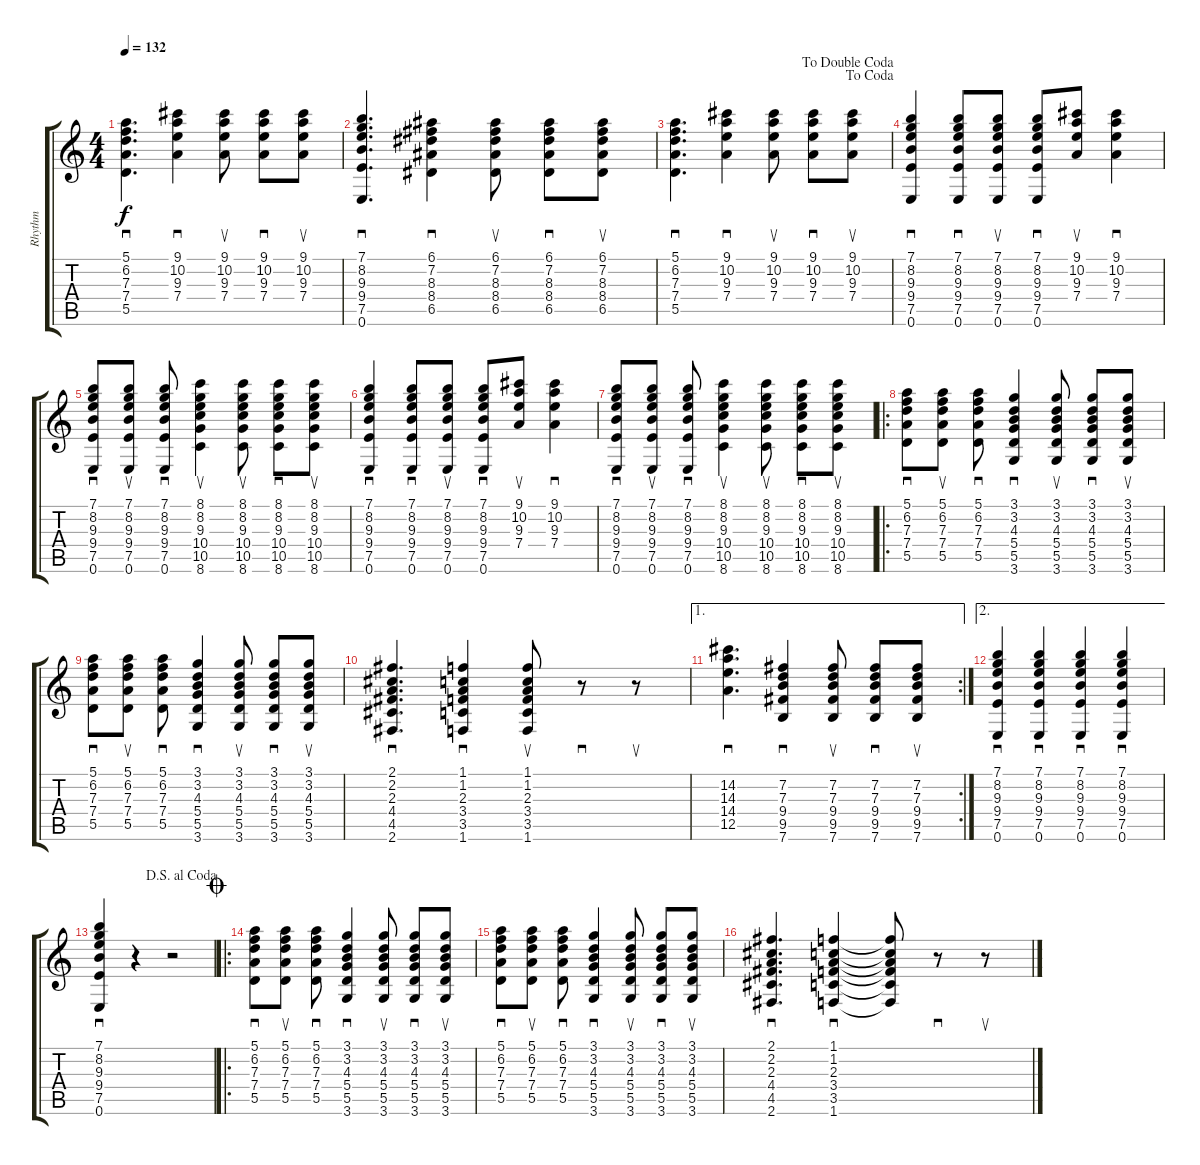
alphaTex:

\track ("Rhythm" "Rhythm") {instrument electricguitarclean}
\staff {score tabs}
\tuning (E4 B3 G3 D3 A2 E2) {hide}
\ts (4 4)
\tempo 132
\clef g2
\ks c
(5.1 6.2 7.3 7.4 5.5).4{d sd dy f} (9.1 10.2 9.3 7.4).4{sd} (9.1 10.2 9.3 7.4).8{su} (9.1 10.2 9.3 7.4).8{sd} (9.1 10.2 9.3 7.4).8{su} |
(7.1 8.2 9.3 9.4 7.5 0.6).4{d sd} (6.1 7.2 8.3 8.4 6.5).4{sd} (6.1 7.2 8.3 8.4 6.5).8{su} (6.1 7.2 8.3 8.4 6.5).8{sd} (6.1 7.2 8.3 8.4 6.5).8{su} |
\jump dacoda
\jump dadoublecoda
(5.1 6.2 7.3 7.4 5.5).4{d sd} (9.1 10.2 9.3 7.4).4{sd} (9.1 10.2 9.3 7.4).8{su} (9.1 10.2 9.3 7.4).8{sd} (9.1 10.2 9.3 7.4).8{su} |
(7.1 8.2 9.3 9.4 7.5 0.6).4{sd} (7.1 8.2 9.3 9.4 7.5 0.6).8{sd} (7.1 8.2 9.3 9.4 7.5 0.6).8{su} (7.1 8.2 9.3 9.4 7.5 0.6).8{sd} (9.1 10.2 9.3 7.4).8{su} (9.1 10.2 9.3 7.4).4{sd} |
(7.1 8.2 9.3 9.4 7.5 0.6).8{sd} (7.1 8.2 9.3 9.4 7.5 0.6).8{su} (7.1 8.2 9.3 9.4 7.5 0.6).8{sd} (8.1 8.2 9.3 10.4 10.5 8.6).4{su} (8.1 8.2 9.3 10.4 10.5 8.6).8{su} (8.1 8.2 9.3 10.4 10.5 8.6).8{sd} (8.1 8.2 9.3 10.4 10.5 8.6).8{su} |
(7.1 8.2 9.3 9.4 7.5 0.6).4{sd} (7.1 8.2 9.3 9.4 7.5 0.6).8{sd} (7.1 8.2 9.3 9.4 7.5 0.6).8{su} (7.1 8.2 9.3 9.4 7.5 0.6).8{sd} (9.1 10.2 9.3 7.4).8{su} (9.1 10.2 9.3 7.4).4{sd} |
(7.1 8.2 9.3 9.4 7.5 0.6).8{sd} (7.1 8.2 9.3 9.4 7.5 0.6).8{su} (7.1 8.2 9.3 9.4 7.5 0.6).8{sd} (8.1 8.2 9.3 10.4 10.5 8.6).4{su} (8.1 8.2 9.3 10.4 10.5 8.6).8{su} (8.1 8.2 9.3 10.4 10.5 8.6).8{sd} (8.1 8.2 9.3 10.4 10.5 8.6).8{su} |
\ro
(5.1 6.2 7.3 7.4 5.5).8{sd} (5.1 6.2 7.3 7.4 5.5).8{su} (5.1 6.2 7.3 7.4 5.5).8{sd} (3.1 3.2 4.3 5.4 5.5 3.6).4{sd} (3.1 3.2 4.3 5.4 5.5 3.6).8{su} (3.1 3.2 4.3 5.4 5.5 3.6).8{sd} (3.1 3.2 4.3 5.4 5.5 3.6).8{su} |
(5.1 6.2 7.3 7.4 5.5).8{sd} (5.1 6.2 7.3 7.4 5.5).8{su} (5.1 6.2 7.3 7.4 5.5).8{sd} (3.1 3.2 4.3 5.4 5.5 3.6).4{sd} (3.1 3.2 4.3 5.4 5.5 3.6).8{su} (3.1 3.2 4.3 5.4 5.5 3.6).8{sd} (3.1 3.2 4.3 5.4 5.5 3.6).8{su} |
(2.1 2.2 2.3 4.4 4.5 2.6).4{d sd} (1.1 1.2 2.3 3.4 3.5 1.6).4{sd} (1.1 1.2 2.3 3.4 3.5 1.6).8{su} r.8{sd} r.8{su} |
\ae 1
\rc 2
(14.2 14.3 14.4 12.5).4{d sd} (7.2 7.3 9.4 9.5 7.6).4{sd} (7.2 7.3 9.4 9.5 7.6).8{su} (7.2 7.3 9.4 9.5 7.6).8{sd} (7.2 7.3 9.4 9.5 7.6).8{su} |
\ae 2
(7.1 8.2 9.3 9.4 7.5 0.6).4{sd} (7.1 8.2 9.3 9.4 7.5 0.6).4{sd} (7.1 8.2 9.3 9.4 7.5 0.6).4{sd} (7.1 8.2 9.3 9.4 7.5 0.6).4{sd} |
\jump dalsegnoalcoda
(7.1 8.2 9.3 9.4 7.5 0.6).4{sd} r.4 r.2 |
\ro
\jump coda
(5.1 6.2 7.3 7.4 5.5).8{sd} (5.1 6.2 7.3 7.4 5.5).8{su} (5.1 6.2 7.3 7.4 5.5).8{sd} (3.1 3.2 4.3 5.4 5.5 3.6).4{sd} (3.1 3.2 4.3 5.4 5.5 3.6).8{su} (3.1 3.2 4.3 5.4 5.5 3.6).8{sd} (3.1 3.2 4.3 5.4 5.5 3.6).8{su} |
(5.1 6.2 7.3 7.4 5.5).8{sd} (5.1 6.2 7.3 7.4 5.5).8{su} (5.1 6.2 7.3 7.4 5.5).8{sd} (3.1 3.2 4.3 5.4 5.5 3.6).4{sd} (3.1 3.2 4.3 5.4 5.5 3.6).8{su} (3.1 3.2 4.3 5.4 5.5 3.6).8{sd} (3.1 3.2 4.3 5.4 5.5 3.6).8{su} |
(2.1 2.2 2.3 4.4 4.5 2.6).4{d sd} (1.1 1.2 2.3 3.4 3.5 1.6).4{sd} (1.1{t} 1.2{t} 2.3{t} 3.4{t} 3.5{t} 1.6{t}).8 r.8{sd} r.8{su}
